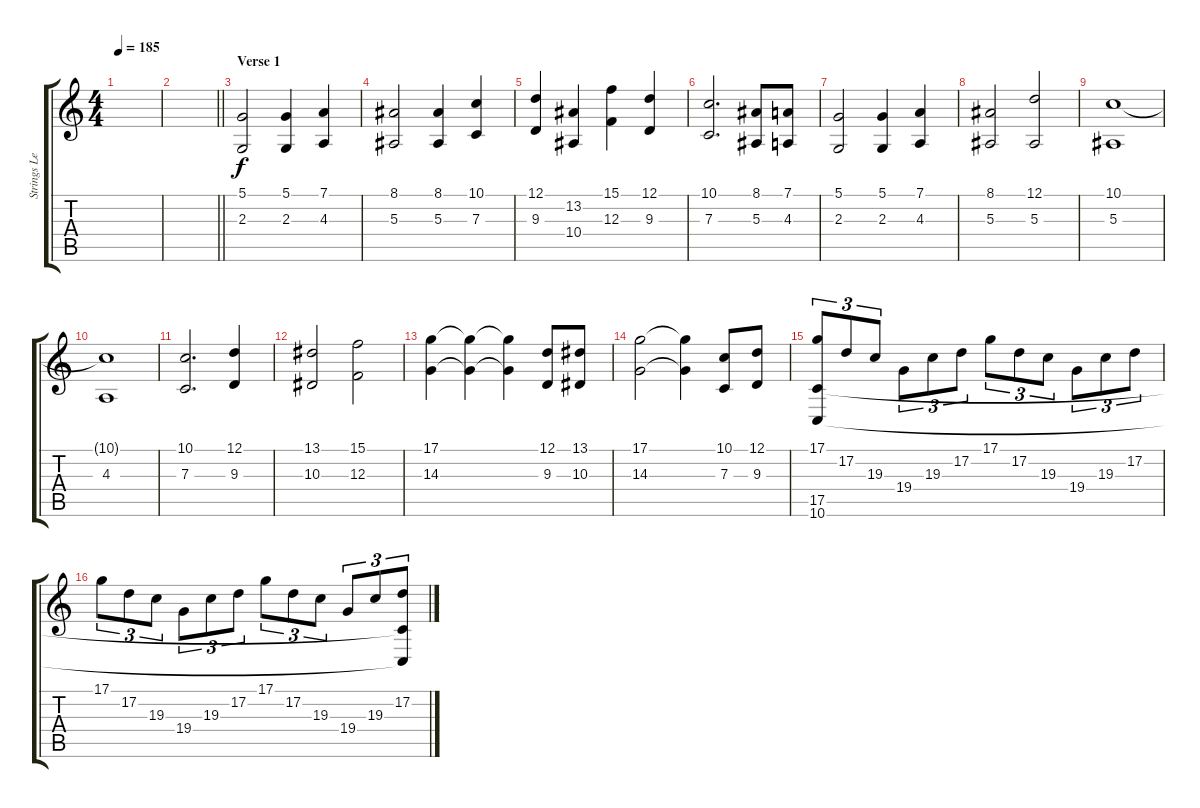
\track ("Strings Lead" "Strings Le") {instrument stringensemble1}
\staff {score tabs}
\tuning (D4 A3 F3 C3 G2 D2) {hide}
\ts (4 4)
\tempo 185
\clef g2
\ks c
|
\barLineRight lightlight
|
\section ("" "Verse 1")
(5.1 2.3).2{volume 13} (5.1 2.3).4 (7.1 4.3).4 |
(8.1 5.3).2 (8.1 5.3).4 (10.1 7.3).4 |
(12.1 9.3).4 (13.2 10.4).4 (15.1 12.3).4 (12.1 9.3).4 |
(10.1 7.3).2{d} (8.1 5.3).8 (7.1 4.3).8 |
(5.1 2.3).2 (5.1 2.3).4 (7.1 4.3).4 |
(8.1 5.3).2 (12.1 5.3).2 |
(10.1 5.3).1 |
(10.1{t} 4.3).1 |
(10.1 7.3).2{d} (12.1 9.3).4 |
(13.1 10.3).2 (15.1 12.3).2 |
(17.1 14.3).4 (17.1{t} 14.3{t}).4 (17.1{t} 14.3{t}).4 (12.1 9.3).8 (13.1 10.3).8 |
(17.1 14.3).2 (17.1{t} 14.3{t}).4 (10.1 7.3).8 (12.1 9.3).8 |
(17.1 17.5 10.6).8{tu (3 2)} 17.2.8{tu (3 2)} 19.3.8{tu (3 2)} 19.4.8{tu (3 2)} 19.3.8{tu (3 2)} 17.2.8{tu (3 2)} 17.1.8{tu (3 2)} 17.2.8{tu (3 2)} 19.3.8{tu (3 2)} 19.4.8{tu (3 2)} 19.3.8{tu (3 2)} 17.2.8{tu (3 2)} |
17.1.8{tu (3 2)} 17.2.8{tu (3 2)} 19.3.8{tu (3 2)} 19.4.8{tu (3 2)} 19.3.8{tu (3 2)} 17.2.8{tu (3 2)} 17.1.8{tu (3 2)} 17.2.8{tu (3 2)} 19.3.8{tu (3 2)} 19.4.8{tu (3 2)} 19.3.8{tu (3 2)} (17.2 17.5{t} 10.6{t}).8{tu (3 2)}
